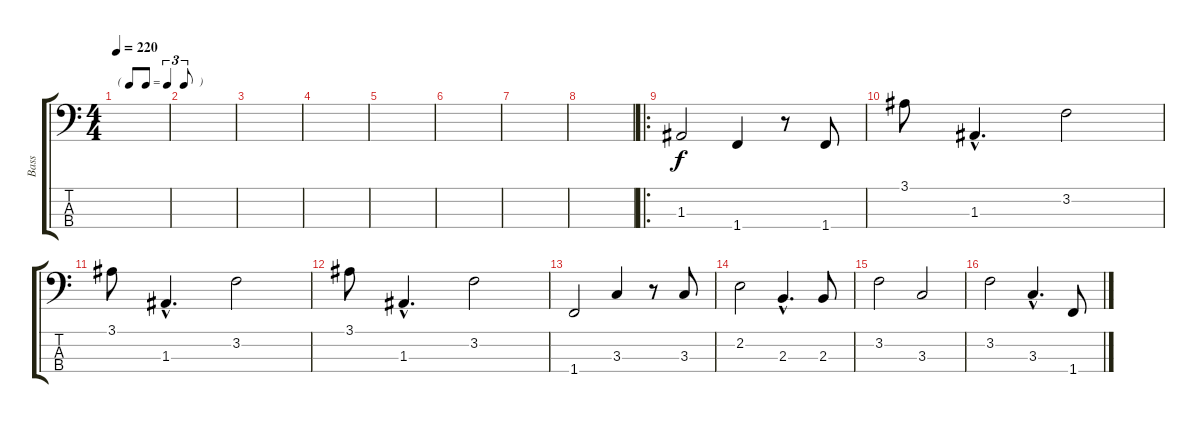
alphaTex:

\track ("Bass" "Bass") {instrument acousticbass}
\staff {score tabs}
\tuning (G2 D2 A1 E1) {hide}
\ts (4 4)
\tf triplet8th
\tempo 220
\clef f4
\ks c
|
|
|
|
|
|
|
|
\ro
1.3.2 1.4.4 r.8 1.4.8 |
3.1.8 1.3{hac}.4{d} 3.2.2 |
3.1.8 1.3{hac}.4{d} 3.2.2 |
3.1.8 1.3{hac}.4{d} 3.2.2 |
1.4.2 3.3.4 r.8 3.3.8 |
2.2.2 2.3{hac}.4{d} 2.3.8 |
3.2.2 3.3.2 |
3.2.2 3.3{hac}.4{d} 1.4.8
